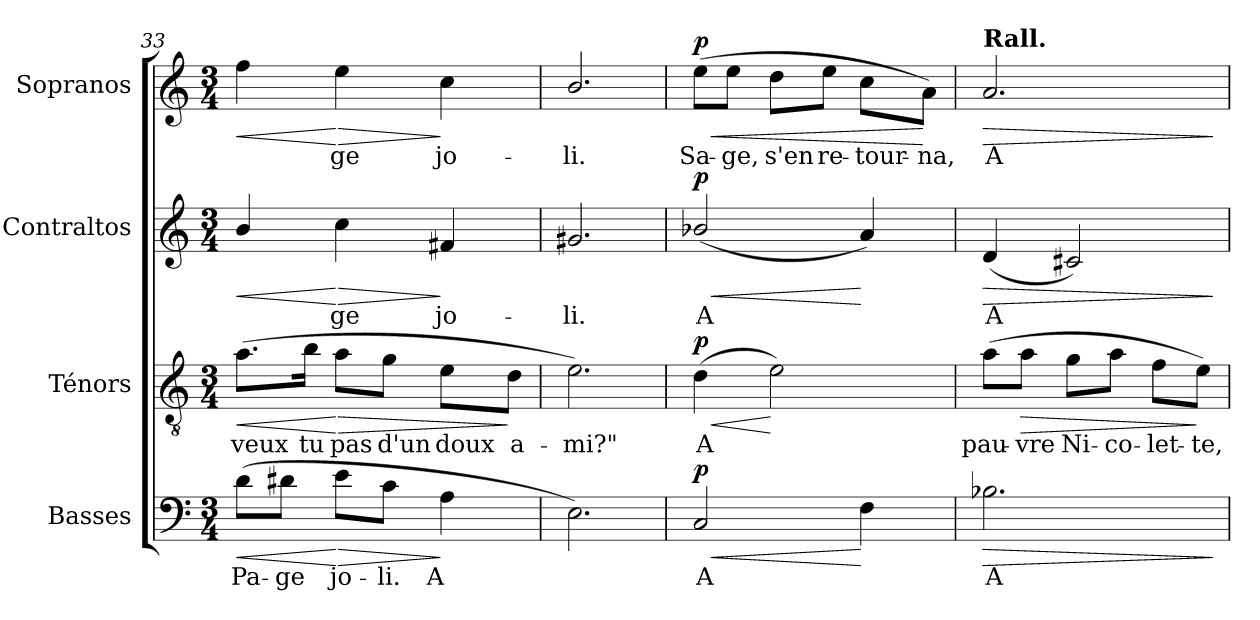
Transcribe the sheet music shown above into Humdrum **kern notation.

**kern	**text	**dynam	**kern	**text	**dynam	**kern	**text	**dynam	**kern	**text	**dynam
*part4	*part4	*part4	*part3	*part3	*part3	*part2	*part2	*part2	*part1	*part1	*part1
*staff4	*staff4	*staff4	*staff3	*staff3	*staff3	*staff2	*staff2	*staff2	*staff1	*staff1	*staff1
*I"Basses	*	*	*I"Ténors	*	*	*I"Contraltos	*	*	*I"Sopranos	*	*
*I'B.	*	*	*I'T.	*	*	*I'A.	*	*	*I'S.	*	*
!!LO:LB:g=z
*clefF4	*	*	*clefGv2	*	*	*clefG2	*	*	*clefG2	*	*
*	*	*	*ITrd7c12	*	*	*	*	*	*	*	*
*k[]	*	*	*k[]	*	*	*k[]	*	*	*k[]	*	*
*C:	*	*	*C:	*	*	*C:	*	*	*C:	*	*
*M3/4	*	*	*M3/4	*	*	*M3/4	*	*	*M3/4	*	*
=33	=33	=33	=33	=33	=33	=33	=33	=33	=33	=33	=33
!	!LO:LY:b:color=#000000	!LO:HP:b	!	!	!	!	!	!	!	!	!
!	!	!	!	!LO:LY:b:color=#000000	!LO:HP:b	!	!	!LO:HP:b	!	!	!LO:HP:b
(8di\L	Pa-	<	(8.Ai\L	veux	<	4bi/	.	<	4ffi\	.	<
!	!LO:LY:b:color=#000000	!	!	!	!	!	!	!	!	!	!
8d#Xi\J	-ge	.	.	.	.	.	.	.	.	.	.
!	!	!	!	!LO:LY:b:color=#000000	!	!	!	!	!	!	!
.	.	.	16Bi\Jk	tu	.	.	.	.	.	.	.
!	!LO:LY:b:color=#000000	!LO:HP:n=1:b	!	!	!	!	!	!	!	!	!
!	!	!	!	!LO:LY:b:color=#000000	!LO:HP:n=1:b	!	!	!	!	!	!
!	!	!	!	!	!	!	!LO:LY:b:color=#000000	!LO:HP:n=1:b	!	!	!
!	!	!	!	!	!	!	!	!	!	!LO:LY:b:color=#000000	!LO:HP:n=1:b
8ei\L	jo-	[ >	8Ai\L	pas	[ >	4cci\	-ge	[ >	4eei\	-ge	[ >
!	!LO:LY:b:color=#000000	!	!	!	!	!	!	!	!	!	!
!	!	!	!	!LO:LY:b:color=#000000	!	!	!	!	!	!	!
8ci\J	-li.	.	8Gi\J	d'un	.	.	.	.	.	.	.
!	!LO:LY:b:color=#000000	!	!	!	!	!	!	!	!	!	!
!	!	!	!	!LO:LY:b:color=#000000	!	!	!	!	!	!	!
!	!	!	!	!	!	!	!LO:LY:b:color=#000000	!	!	!	!
!	!	!	!	!	!	!	!	!	!	!LO:LY:b:color=#000000	!
4Ai\	A	]	8Ei\L	doux	.	4f#Xi/	jo-	]	4cci\	jo-	]
!	!	!	!	!LO:LY:b:color=#000000	!	!	!	!	!	!	!
.	.	.	8Di\J	a-	]	.	.	.	.	.	.
=34	=34	=34	=34	=34	=34	=34	=34	=34	=34	=34	=34
!	!	!	!	!LO:LY:b:color=#000000	!	!	!	!	!	!	!
!	!	!	!	!	!	!	!LO:LY:b:color=#000000	!	!	!	!
!	!	!	!	!	!	!	!	!	!	!LO:LY:b:color=#000000	!
2.Ei\)	.	.	2.Ei\)	-mi?"	.	2.g#Xi/	-li.	.	2.bi/	-li.	.
=35	=35	=35	=35	=35	=35	=35	=35	=35	=35	=35	=35
!	!LO:LY:b:color=#000000	!LO:HP:b	!	!	!	!	!	!	!	!	!
!	!	!	!	!LO:LY:b:color=#000000	!LO:HP:b	!	!	!	!	!	!
!	!	!	!	!	!	!	!LO:LY:b:color=#000000	!LO:HP:b	!	!	!
!	!	!	!	!	!	!	!	!	!	!LO:LY:b:color=#000000	!LO:HP:b
2Ci/	A	< p	(4Di\	A	< p	(2b-Xi/	A	< p	(8eei\L	Sa-	< p
!	!	!	!	!	!	!	!	!	!	!LO:LY:b:color=#000000	!
.	.	.	.	.	.	.	.	.	8eei\J	-ge,	.
!	!	!	!	!	!	!	!	!	!	!LO:LY:b:color=#000000	!
.	.	.	2Ei\)	.	[	.	.	.	8ddi\L	s'en	.
!	!	!	!	!	!	!	!	!	!	!LO:LY:b:color=#000000	!
.	.	.	.	.	.	.	.	.	8eei\J	re-	.
!	!	!	!	!	!	!	!	!	!	!LO:LY:b:color=#000000	!
4Fi\	.	[	.	.	.	4ai/)	.	[	8cci\L	-tour-	.
!	!	!	!	!	!	!	!	!	!	!LO:LY:b:color=#000000	!
.	.	.	.	.	.	.	.	.	8ai\J)	-na,	[
=36	=36	=36	=36	=36	=36	=36	=36	=36	=36	=36	=36
!	!LO:LY:b:color=#000000	!LO:HP:b	!	!	!	!	!	!	!	!	!
!	!	!	!	!LO:LY:b:color=#000000	!	!	!	!	!	!	!
!	!	!	!	!	!	!	!LO:LY:b:color=#000000	!LO:HP:b	!	!	!
!	!	!	!	!	!	!	!	!	!LO:TX:a:B:t=Rall.	!	!
!	!	!	!	!	!	!	!	!	!	!LO:LY:b:color=#000000	!LO:HP:b
2.B-Xi\	A	>	(8Ai\L	pau-	.	(4di/	A	>	2.ai/	A	>
!	!	!	!	!LO:LY:b:color=#000000	!LO:HP:b	!	!	!	!	!	!
.	.	.	8Ai\J	-vre	>	.	.	.	.	.	.
!	!	!	!	!LO:LY:b:color=#000000	!	!	!	!	!	!	!
.	.	.	8Gi\L	Ni-	.	2c#Xi/)	.	.	.	.	.
!	!	!	!	!LO:LY:b:color=#000000	!	!	!	!	!	!	!
.	.	.	8Ai\J	-co-	.	.	.	.	.	.	.
!	!	!	!	!LO:LY:b:color=#000000	!	!	!	!	!	!	!
.	.	.	8Fi\L	-let-	.	.	.	.	.	.	.
!	!	!	!	!LO:LY:b:color=#000000	!	!	!	!	!	!	!
.	.	.	8Ei\J)	-te,	]	.	.	.	.	.	.
.	.	]	.	.	.	.	.	]	.	.	]
=	=	=	=	=	=	=	=	=	=	=	=
*-	*-	*-	*-	*-	*-	*-	*-	*-	*-	*-	*-
